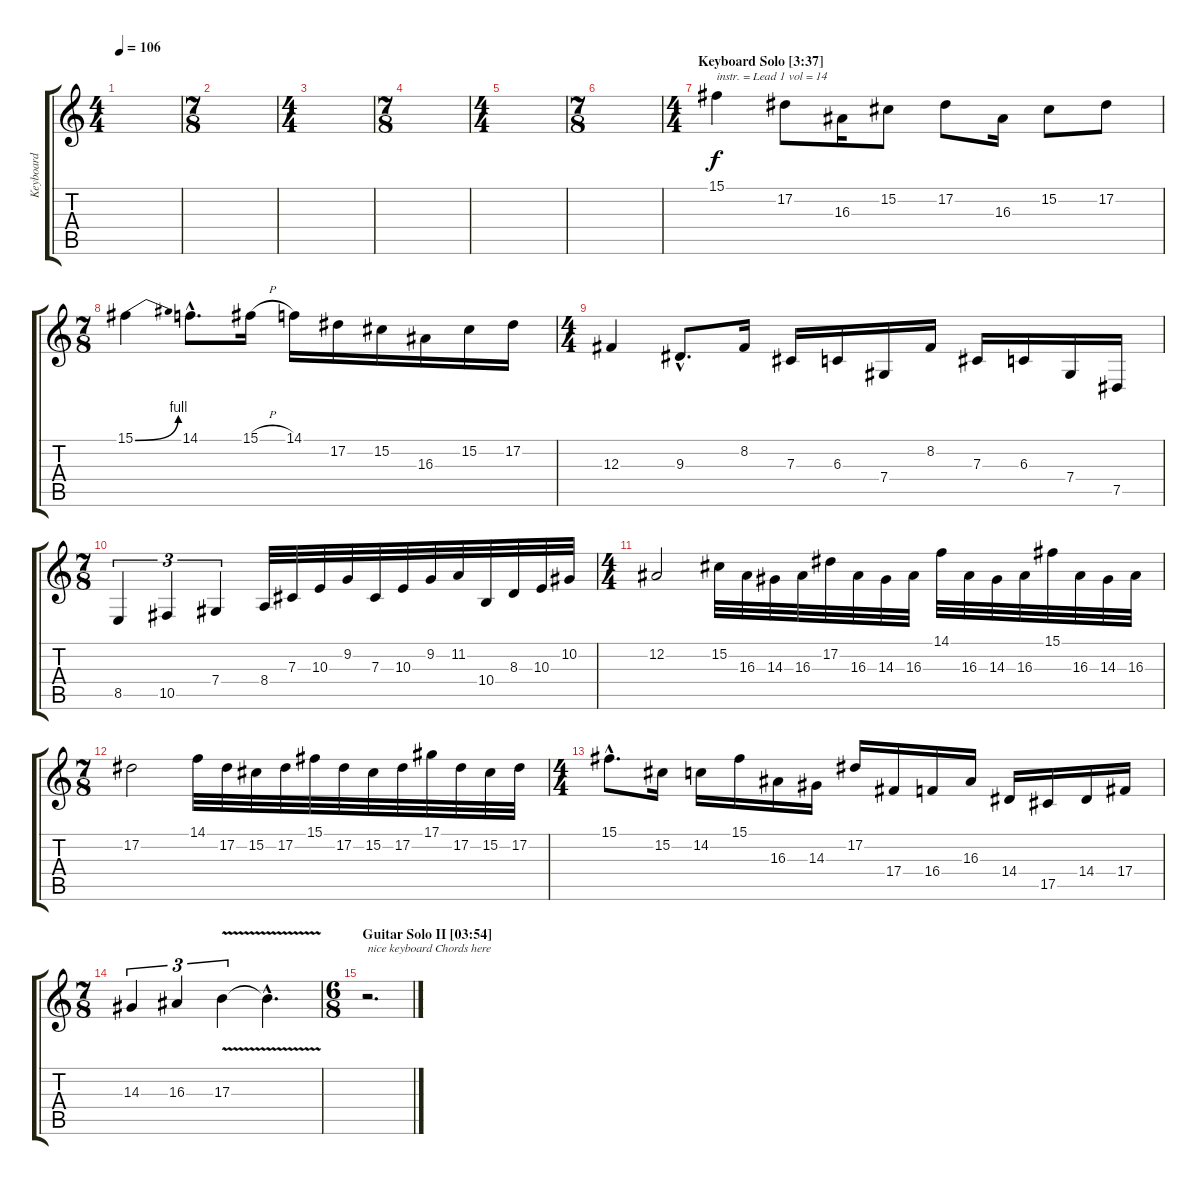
\track ("Keyboard" "Keyboard") {instrument lead8bassandlead}
\staff {score tabs}
\tuning (Eb4 Bb3 Gb3 Db3 Ab2 Eb2) {hide}
\ts (4 4)
\tempo 106
\clef g2
\ks c
|
\ts (7 8)
|
\ts (4 4)
|
\ts (7 8)
|
\ts (4 4)
|
\ts (7 8)
|
\ts (4 4)
\section ("" "Keyboard Solo [3:37]")
15.1.4{txt "instr. = Lead 1 vol = 14" volume 15 instrument lead1square} 17.2.8 16.3.16 15.2.8 17.2.8 16.3.16 15.2.8 17.2.8 |
\ts (7 8)
15.1{be (bend 0 0 60 4)}.4 14.1{hac}.8{d} 15.1{h}.16 14.1.16 17.2.16 15.2.16 16.3.16 15.2.16 17.2.16 |
\ts (4 4)
12.3.4 9.3{hac}.8{d} 8.2.16 7.3.16 6.3.16 7.4.16 8.2.16 7.3.16 6.3.16 7.4.16 7.5.16 |
\ts (7 8)
8.5.4{tu (3 2)} 10.5.4{tu (3 2)} 7.4.4{tu (3 2)} 8.4.32 7.3.32 10.3.32 9.2.32 7.3.32 10.3.32 9.2.32 11.2.32 10.4.32 8.3.32 10.3.32 10.2.32 |
\ts (4 4)
12.2.2 15.2.32 16.3.32 14.3.32 16.3.32 17.2.32 16.3.32 14.3.32 16.3.32 14.1.32 16.3.32 14.3.32 16.3.32 15.1.32 16.3.32 14.3.32 16.3.32 |
\ts (7 8)
17.2.2 14.1.32 17.2.32 15.2.32 17.2.32 15.1.32 17.2.32 15.2.32 17.2.32 17.1.32 17.2.32 15.2.32 17.2.32 |
\ts (4 4)
15.1{hac}.8{d} 15.2.16 14.2.16 15.1.16 16.3.16 14.3.16 17.2.16 17.4.16 16.4.16 16.3.16 14.4.16 17.5.16 14.4.16 17.4.16 |
\ts (7 8)
14.3.4{tu (3 2)} 16.3.4{tu (3 2)} 17.3{v}.4{tu (3 2)} 17.3{hac t}.4{d} |
\ts (6 8)
\section ("" "Guitar Solo II [03:54]")
r.2{d txt "nice keyboard Chords here"}
